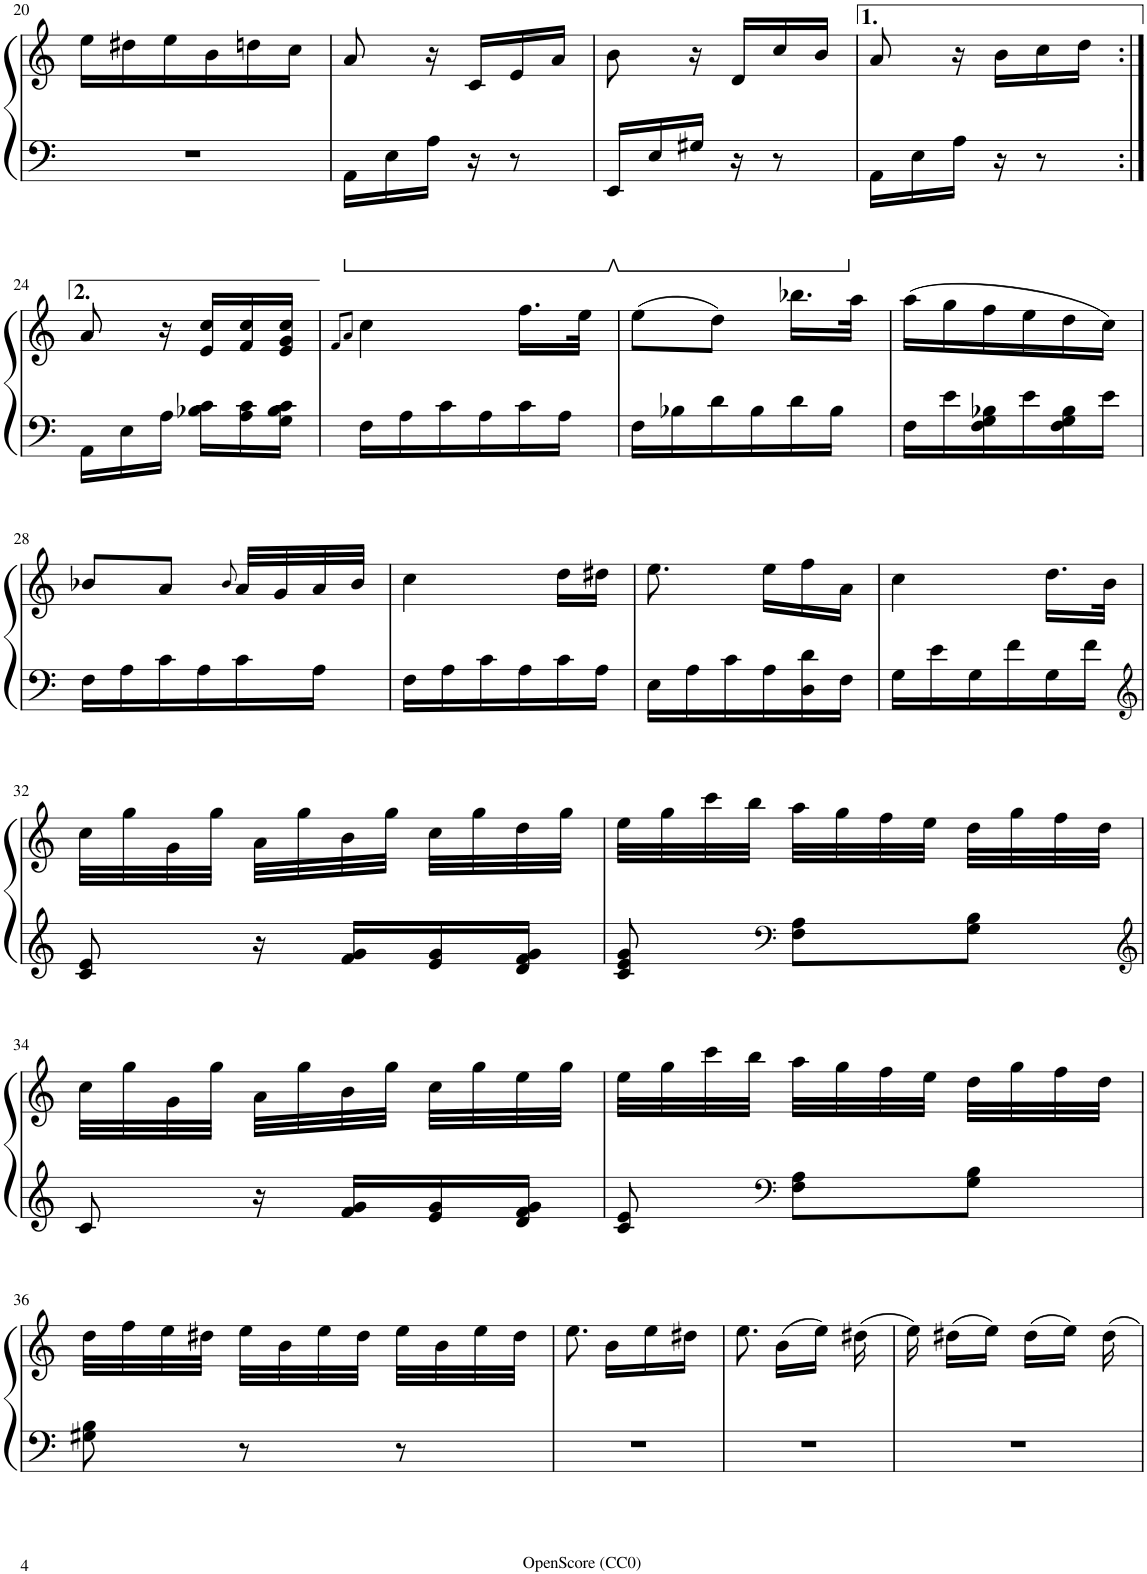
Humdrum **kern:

**kern	**kern
*part1	*part1
*staff2	*staff1
*I"Piano	*
*I'Pno.	*
!!LO:PB:g=z
*clefF4	*clefG2
*k[]	*k[]
*M3/8	*M3/8
=20	=20
4.r	16ee\LL
.	16dd#X\
.	16ee\
.	16b\
.	16ddn\
.	16cc\JJ
=21	=21
16AA\LL	8a/
16E\	.
16A\JJ	16r
16r	16c/LL
8r	16e/
.	16a/JJ
=22	=22
16EE/LL	8b\
16E/	.
16G#X/JJ	16r
16r	16d/LL
8r	16cc/
.	16b/JJ
=23	=23
16AA\LL	8a/
16E\	.
16A\JJ	16r
16r	16b\LL
8r	16cc\
.	16dd\JJ
!!LO:LB:g=z
=24:|!	=24:|!
16AA\LL	8a/
16E\	.
16A\JJ	16r
16B-X\ 16c\LL	16e/ 16cc/LL
16A\ 16c\	16f/ 16cc/
16G\ 16B-\ 16c\JJ	16e/ 16g/ 16cc/JJ
=25	=25
.	8qf/L
.	8qa/J
16F\LL	4cc\
16A\	.
16c\	.
16A\	.
16c\	16.ff\LL
16A\JJ	.
.	32ee\JJk
=26	=26
16F\LL	(8ee\L
16B-X\	.
16d\	8dd\J)
16B-\	.
16d\	16.bb-X\LL
16B-\JJ	.
.	32aa\JJk
=27	=27
16F\LL	(16aa\LL
16e\	16gg\
16F\ 16G\ 16B-X\	16ff\
16e\	16ee\
16F\ 16G\ 16B-\	16dd\
16e\JJ	16cc\JJ)
!!LO:LB:g=z
=28	=28
16F\LL	8b-X/L
16A\	.
16c\	8a/J
16A\	.
.	8qb-/
16c\	32a/LLL
.	32g/
16A\JJ	32a/
.	32b-/JJJ
=29	=29
16F\LL	4cc\
16A\	.
16c\	.
16A\	.
16c\	16dd\LL
16A\JJ	16dd#X\JJ
=30	=30
16E\LL	8.ee\
16A\	.
16c\	.
16A\	16ee\LL
16D\ 16d\	16ff\
16F\JJ	16a\JJ
=31	=31
16G\LL	4cc\
16e\	.
16G\	.
16f\	.
16G\	16.dd\LL
16f\JJ	.
.	32b\JJk
!!LO:LB:g=z
=32	=32
*clefG2	*
8c/ 8e/	32cc\LLL
.	32gg\
.	32g\
.	32gg\JJJ
16r	32a\LLL
.	32gg\
16f/ 16g/LL	32b\
.	32gg\JJJ
16e/ 16g/	32cc\LLL
.	32gg\
16d/ 16f/ 16g/JJ	32dd\
.	32gg\JJJ
=33	=33
8c/ 8e/ 8g/	32ee\LLL
.	32gg\
.	32ccc\
.	32bb\JJJ
*clefF4	*
8F\ 8A\L	32aa\LLL
.	32gg\
.	32ff\
.	32ee\JJJ
8G\ 8B\J	32dd\LLL
.	32gg\
.	32ff\
.	32dd\JJJ
!!LO:LB:g=z
=34	=34
*clefG2	*
8c/	32cc\LLL
.	32gg\
.	32g\
.	32gg\JJJ
16r	32a\LLL
.	32gg\
16f/ 16g/LL	32b\
.	32gg\JJJ
16e/ 16g/	32cc\LLL
.	32gg\
16d/ 16f/ 16g/JJ	32ee\
.	32gg\JJJ
=35	=35
8c/ 8e/	32ee\LLL
.	32gg\
.	32ccc\
.	32bb\JJJ
*clefF4	*
8F\ 8A\L	32aa\LLL
.	32gg\
.	32ff\
.	32ee\JJJ
8G\ 8B\J	32dd\LLL
.	32gg\
.	32ff\
.	32dd\JJJ
!!LO:LB:g=z
=36	=36
8G#X\ 8B\	32dd\LLL
.	32ff\
.	32ee\
.	32dd#X\JJJ
8r	32ee\LLL
.	32b\
.	32ee\
.	32dd#\JJJ
8r	32ee\LLL
.	32b\
.	32ee\
.	32dd#\JJJ
=37	=37
4.r	8.ee\
.	16b\LL
.	16ee\
.	16dd#X\JJ
=38	=38
4.r	8.ee\
.	(16b\LL
.	16ee\JJ)
.	(16dd#X\
=39	=39
4.r	16ee\)
.	(16dd#X\LL
.	16ee\JJ)
.	(16dd#\LL
.	16ee\JJ)
.	16dd#\
=	=
*-	*-
